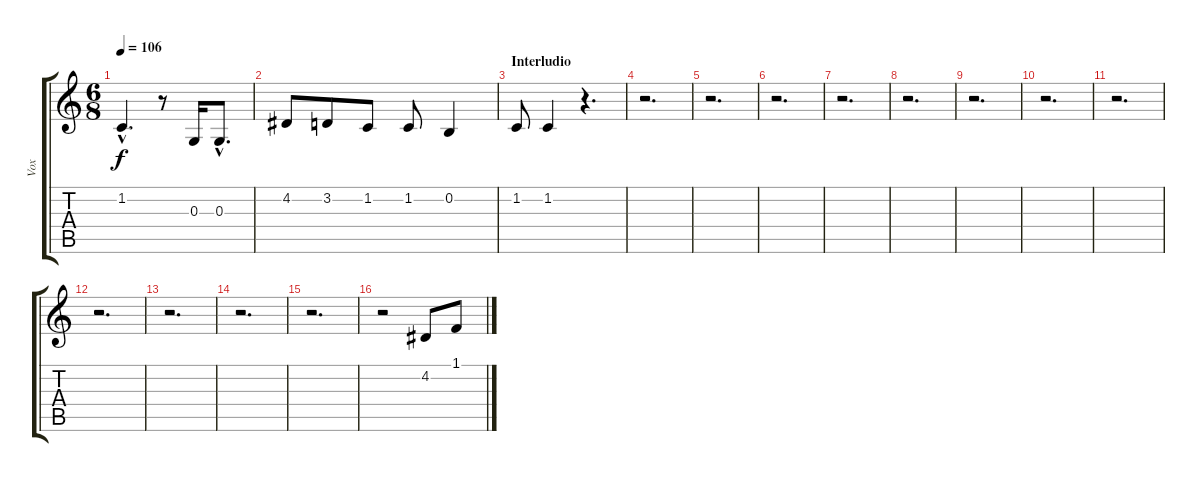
\track ("Vox" "Vox") {instrument harmonica}
\staff {score tabs}
\tuning (E4 B3 G3 D3 A2 E2) {hide}
\ts (6 8)
\tempo 106
\clef g2
\ks c
1.2{hac}.4{d dy f} r.8 0.3.16 0.3{hac}.8{d} |
4.2.8 3.2.8 1.2.8 1.2.8 0.2.4 |
\section ("" "Interludio")
1.2.8 1.2.4 r.4{d} |
r.2{d} |
r.2{d} |
r.2{d} |
r.2{d} |
r.2{d} |
r.2{d} |
r.2{d} |
r.2{d} |
r.2{d} |
r.2{d} |
r.2{d} |
r.2{d} |
r.2 4.2.8 1.1.8
